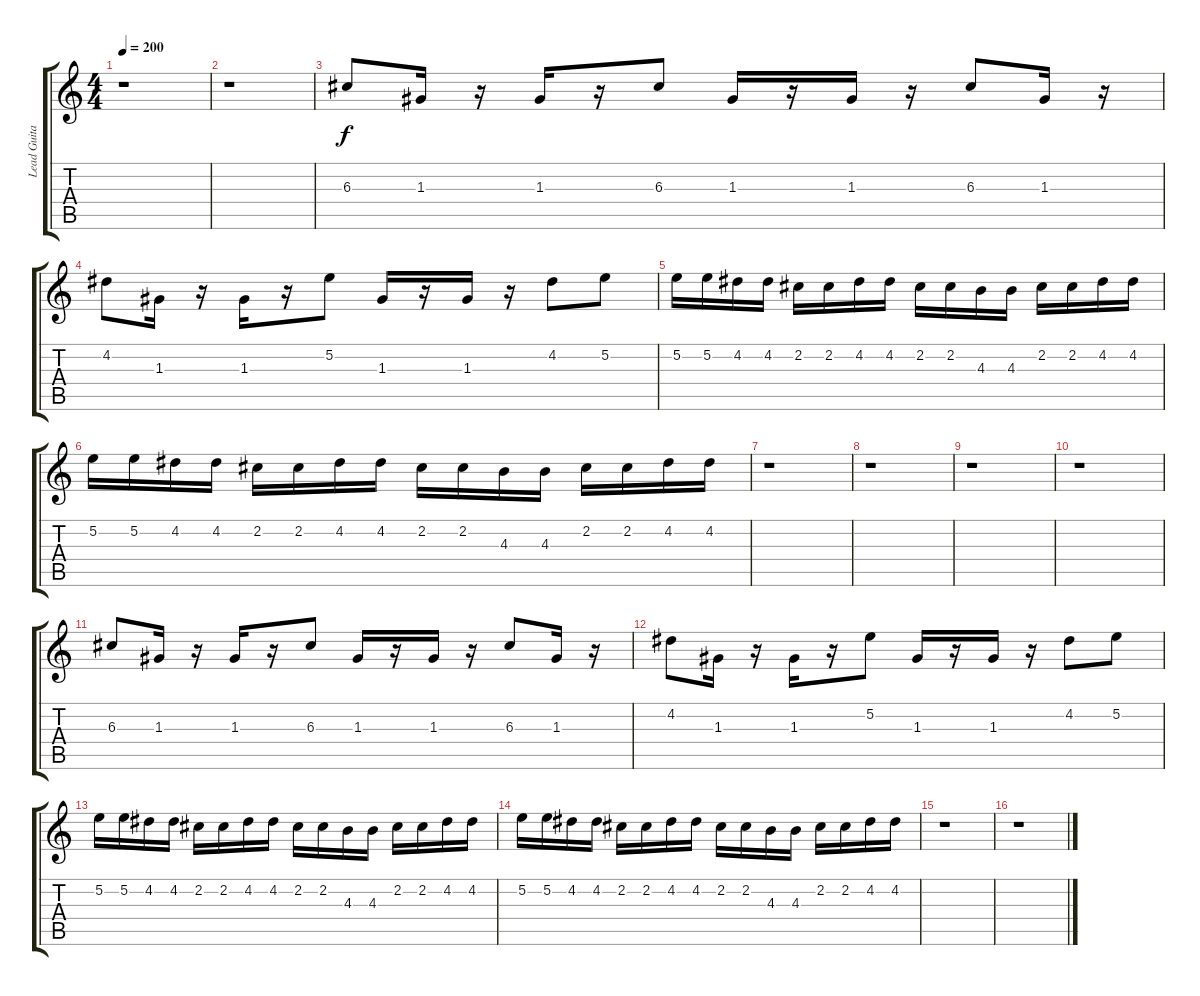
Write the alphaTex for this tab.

\track ("Lead Guitar (Totman)" "Lead Guita") {instrument distortionguitar}
\staff {score tabs}
\tuning (E4 B3 G3 D3 A2 E2) {hide}
\ts (4 4)
\tempo 200
\clef g2
\ks c
r.1{dy mf} |
r.1 |
6.3.8{dy f volume 12} 1.3.16 r.16 1.3.16 r.16 6.3.8 1.3.16 r.16 1.3.16 r.16 6.3.8 1.3.16 r.16 |
4.2.8 1.3.16 r.16 1.3.16 r.16 5.2.8 1.3.16 r.16 1.3.16 r.16 4.2.8 5.2.8 |
5.2.16 5.2.16 4.2.16 4.2.16 2.2.16 2.2.16 4.2.16 4.2.16 2.2.16 2.2.16 4.3.16 4.3.16 2.2.16 2.2.16 4.2.16 4.2.16 |
5.2.16 5.2.16 4.2.16 4.2.16 2.2.16 2.2.16 4.2.16 4.2.16 2.2.16 2.2.16 4.3.16 4.3.16 2.2.16 2.2.16 4.2.16 4.2.16 |
r.1 |
r.1 |
r.1 |
r.1 |
6.3.8 1.3.16 r.16 1.3.16 r.16 6.3.8 1.3.16 r.16 1.3.16 r.16 6.3.8 1.3.16 r.16 |
4.2.8 1.3.16 r.16 1.3.16 r.16 5.2.8 1.3.16 r.16 1.3.16 r.16 4.2.8 5.2.8 |
5.2.16 5.2.16 4.2.16 4.2.16 2.2.16 2.2.16 4.2.16 4.2.16 2.2.16 2.2.16 4.3.16 4.3.16 2.2.16 2.2.16 4.2.16 4.2.16 |
5.2.16 5.2.16 4.2.16 4.2.16 2.2.16 2.2.16 4.2.16 4.2.16 2.2.16 2.2.16 4.3.16 4.3.16 2.2.16 2.2.16 4.2.16 4.2.16 |
r.1 |
r.1
